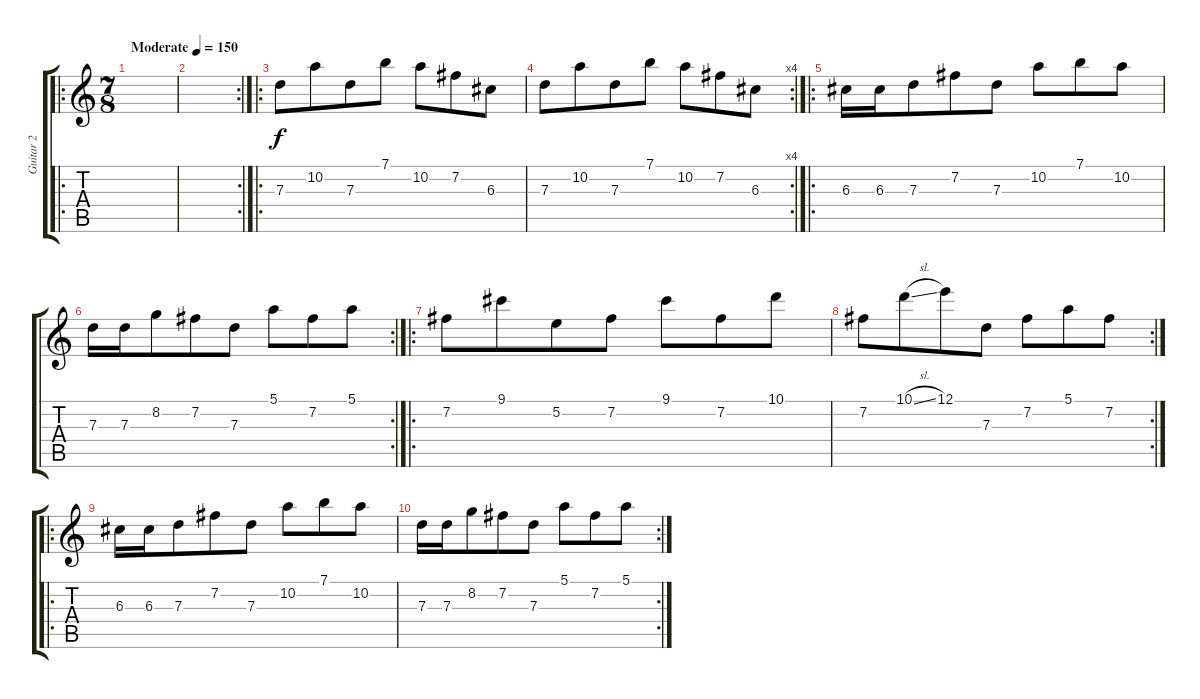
\track ("Guitar 2" "Guitar 2") {instrument distortionguitar}
\staff {score tabs}
\tuning (E4 B3 G3 D3 A2 D2) {hide}
\ro
\ts (7 8)
\tempo (150 "Moderate")
\clef g2
\ks c
|
\rc 2
|
\ro
7.3.8 10.2.8 7.3.8 7.1.8 10.2.8 7.2.8 6.3.8 |
\rc 4
7.3.8 10.2.8 7.3.8 7.1.8 10.2.8 7.2.8 6.3.8 |
\ro
6.3.16 6.3.16 7.3.8 7.2.8 7.3.8 10.2.8 7.1.8 10.2.8 |
\rc 2
7.3.16 7.3.16 8.2.8 7.2.8 7.3.8 5.1.8 7.2.8 5.1.8 |
\ro
7.2.8 9.1.8 5.2.8 7.2.8 9.1.8 7.2.8 10.1.8 |
\rc 2
7.2.8 10.1{sl}.8 12.1.8 7.3.8 7.2.8 5.1.8 7.2.8 |
\ro
6.3.16 6.3.16 7.3.8 7.2.8 7.3.8 10.2.8 7.1.8 10.2.8 |
\rc 2
7.3.16 7.3.16 8.2.8 7.2.8 7.3.8 5.1.8 7.2.8 5.1.8
